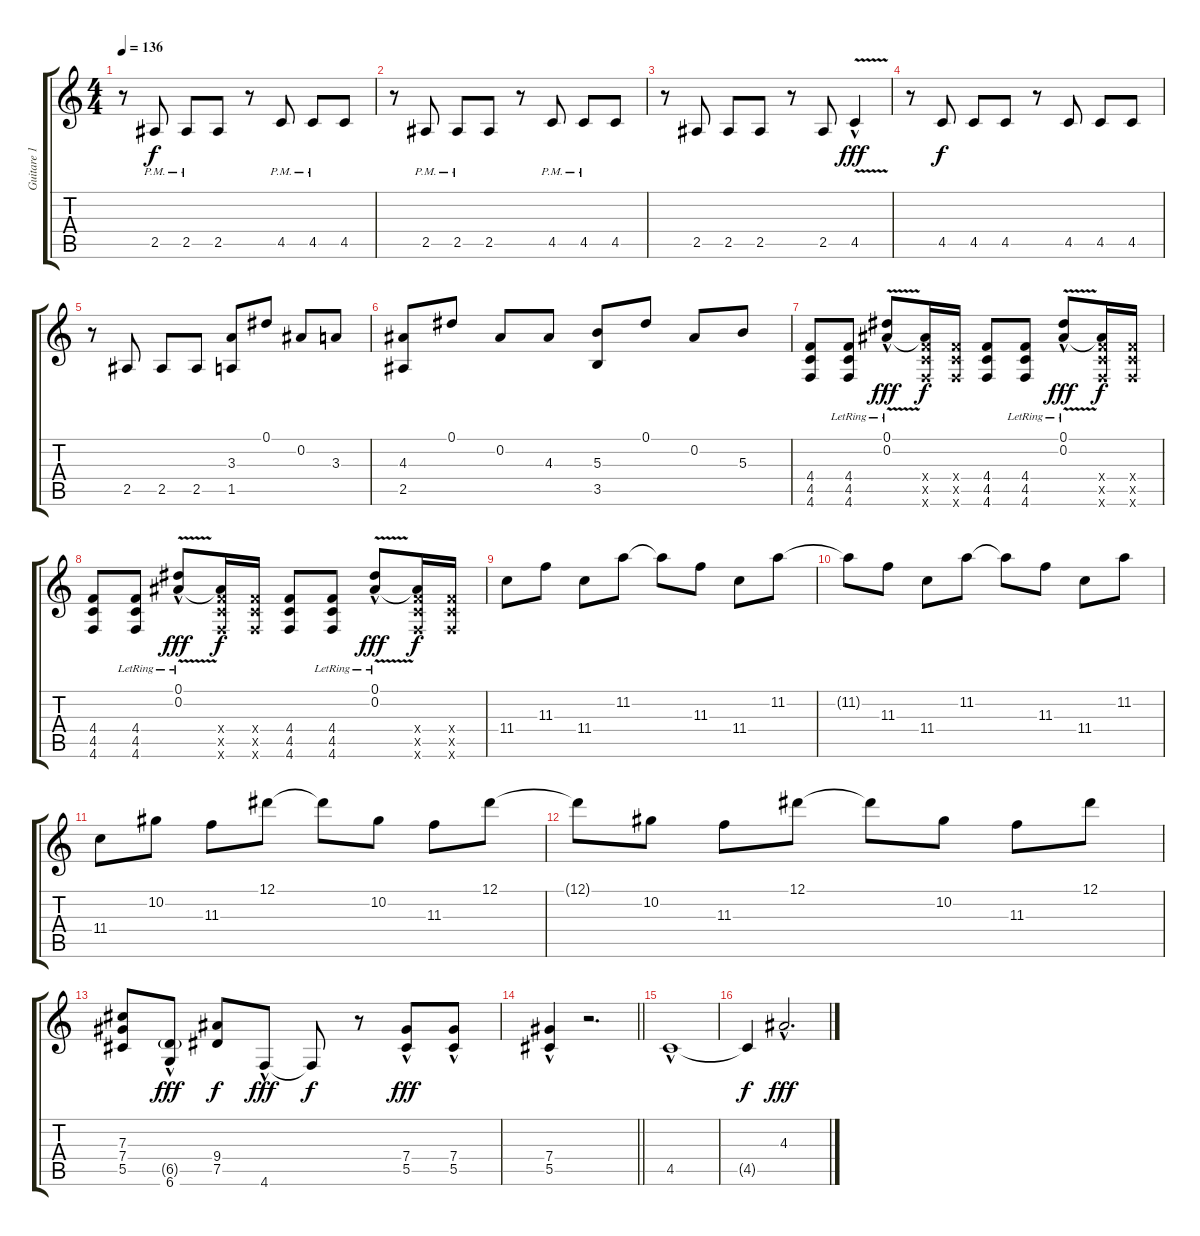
\track ("Guitare 1" "Guitare 1") {instrument overdrivenguitar}
\staff {score tabs}
\tuning (Eb4 Bb3 Gb3 Db3 Ab2 Db2) {hide}
\ts (4 4)
\tempo 136
\clef g2
\ks c
r.8{dy f} 2.5{pm}.8 2.5{pm}.8 2.5.8 r.8 4.5{pm}.8 4.5{pm}.8 4.5.8 |
r.8 2.5{pm}.8 2.5{pm}.8 2.5.8 r.8 4.5{pm}.8 4.5{pm}.8 4.5.8 |
r.8 2.5.8 2.5.8 2.5.8 r.8 2.5.8 4.5{v hac}.4{dy fff} |
r.8 4.5.8{dy f} 4.5.8 4.5.8 r.8 4.5.8 4.5.8 4.5.8 |
r.8 2.5.8 2.5.8 2.5.8 (3.3 1.5).8 0.1.8 0.2.8 3.3.8 |
(4.3 2.5).8 0.1.8 0.2.8 4.3.8 (5.3 3.5).8 0.1.8 0.2.8 5.3.8 |
(4.4 4.5 4.6).8 (4.4 4.5{lr} 4.6{lr}).8 (0.1{v hac lr} 0.2).8{dy fff} (0.2{t} 4.4{x} 4.5{x} 4.6{x}).16{dy f} (4.4{x} 4.5{x} 4.6{x}).16 (4.4 4.5 4.6).8 (4.4 4.5{lr} 4.6{lr}).8 (0.1{v hac lr} 0.2).8{dy fff} (0.2{t} 4.4{x} 4.5{x} 4.6{x}).16{dy f} (4.4{x} 4.5{x} 4.6{x}).16 |
(4.4 4.5 4.6).8 (4.4 4.5{lr} 4.6{lr}).8 (0.1{v hac lr} 0.2).8{dy fff} (0.2{t} 4.4{x} 4.5{x} 4.6{x}).16{dy f} (4.4{x} 4.5{x} 4.6{x}).16 (4.4 4.5 4.6).8 (4.4 4.5{lr} 4.6{lr}).8 (0.1{v hac lr} 0.2).8{dy fff} (0.2{t} 4.4{x} 4.5{x} 4.6{x}).16{dy f} (4.4{x} 4.5{x} 4.6{x}).16 |
11.4.8 11.3.8 11.4.8 11.2.8 11.2{t}.8 11.3.8 11.4.8 11.2.8 |
11.2{t}.8 11.3.8 11.4.8 11.2.8 11.2{t}.8 11.3.8 11.4.8 11.2.8 |
11.4.8 10.2.8 11.3.8 12.1.8 12.1{t}.8 10.2.8 11.3.8 12.1.8 |
12.1{t}.8 10.2.8 11.3.8 12.1.8 12.1{t}.8 10.2.8 11.3.8 12.1.8 |
(7.3 7.4 5.5).8 (6.5{g} 6.6{hac}).8{dy fff} (9.4 7.5).8{dy f} 4.6{hac}.8{dy fff} 4.6{t}.8{dy f} r.8 (7.4 5.5{hac}).8{dy fff} (7.4{hac} 5.5{hac}).8 |
\barLineRight lightlight
(7.4 5.5{hac}).4 r.2{d} |
4.5{hac}.1 |
4.5{t}.4{dy f} 4.3{hac}.2{d dy fff}
